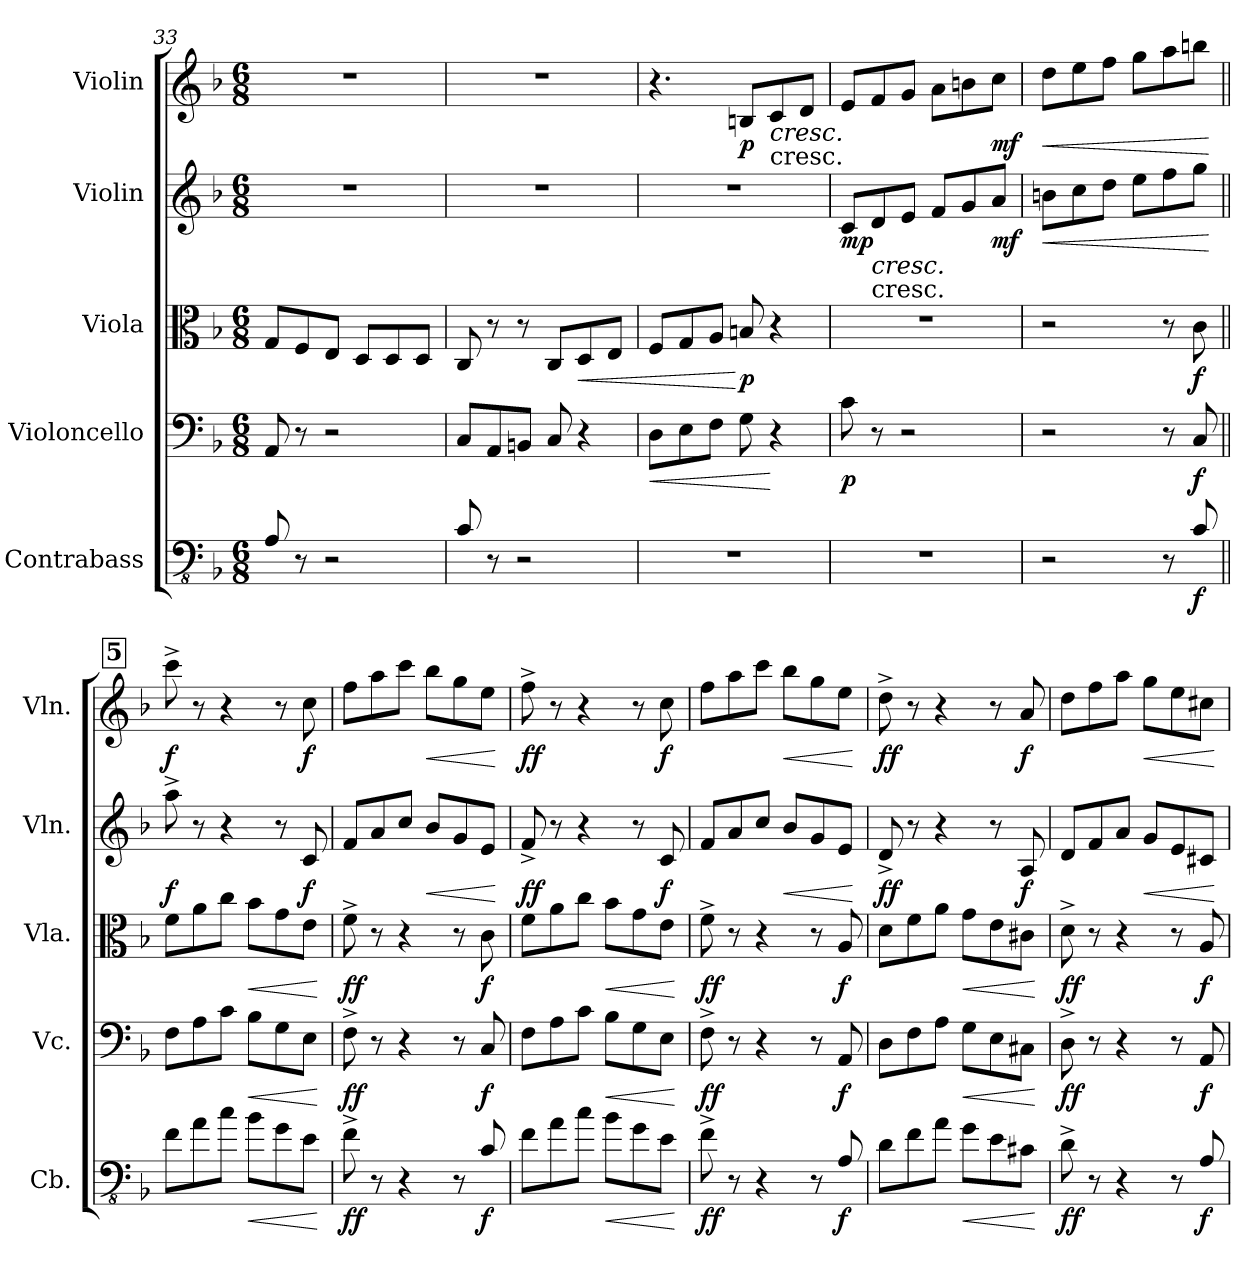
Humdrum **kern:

**kern	**dynam	**kern	**dynam	**kern	**dynam	**kern	**dynam	**kern	**dynam
*part5	*part5	*part4	*part4	*part3	*part3	*part2	*part2	*part1	*part1
*staff5	*staff5	*staff4	*staff4	*staff3	*staff3	*staff2	*staff2	*staff1	*staff1
*I"Contrabass	*	*I"Violoncello	*	*I"Viola	*	*I"Violin	*	*I"Violin	*
*I'Cb.	*	*I'Vc.	*	*I'Vla.	*	*I'Vln.	*	*I'Vln.	*
*clefFv4	*	*clefF4	*	*clefC3	*	*clefG2	*	*clefG2	*
*ITrd7c12	*	*	*	*	*	*	*	*	*
*k[b-]	*	*k[b-]	*	*k[b-]	*	*k[b-]	*	*k[b-]	*
*M6/8	*	*M6/8	*	*M6/8	*	*M6/8	*	*M6/8	*
=33	=33	=33	=33	=33	=33	=33	=33	=33	=33
8AAA/	.	8AA/	.	8G/L	.	2.r	.	2.r	.
8r	.	8r	.	8F/	.	.	.	.	.
2r	.	2r	.	8E/J	.	.	.	.	.
.	.	.	.	8D/L	.	.	.	.	.
.	.	.	.	8D/	.	.	.	.	.
.	.	.	.	8D/J	.	.	.	.	.
=34	=34	=34	=34	=34	=34	=34	=34	=34	=34
8CC/	.	8C/L	.	8C/	.	2.r	.	2.r	.
8r	.	8AA/	.	8r	.	.	.	.	.
2r	.	8BBn/J	.	8r	.	.	.	.	.
.	.	8C/	.	8C/L	.	.	.	.	.
!	!	!	!	!	!LO:HP:b	!	!	!	!
.	.	4r	.	8D/	<	.	.	.	.
.	.	.	.	8E/J	.	.	.	.	.
!!LO:LB:g=z
=35	=35	=35	=35	=35	=35	=35	=35	=35	=35
!	!	!	!LO:HP:b	!	!	!	!	!	!
2.r	.	8D\L	<	8F/L	.	2.r	.	4.r	.
.	.	8E\	.	8G/	.	.	.	.	.
.	.	8F\J	.	8A/J	.	.	.	.	.
!	!	!	!	!	!LO:DY:n=1:b	!	!	!	!LO:DY:b
.	.	8G\	.	8Bn/	[ p	.	.	8Bn/L	p
!	!	!	!	!	!	!	!	!LO:TX:b:t=cresc.	!
!	!	!	!	!	!	!	!	!	!LO:HP:b
.	.	4r	[	4r	.	.	.	8c/	<
.	.	.	.	.	.	.	.	8d/J	.
=36	=36	=36	=36	=36	=36	=36	=36	=36	=36
!	!	!	!LO:DY:b	!	!	!	!LO:DY:b	!	!
2.r	.	8c\	p	2.r	.	8c/L	mp	8e/L	.
!	!	!	!	!	!	!LO:TX:b:t=cresc.	!	!	!
!	!	!	!	!	!	!	!LO:HP:b	!	!
.	.	8r	.	.	.	8d/	<	8f/	.
.	.	2r	.	.	.	8e/J	.	8g/J	.
.	.	.	.	.	.	8f/L	.	8a\L	.
.	.	.	.	.	.	8g/	.	8bn\	.
!	!	!	!	!	!	!	!LO:DY:b	!	!LO:DY:b
.	.	.	.	.	.	8a/J	mf	8cc\J	mf
.	.	.	.	.	.	.	[	.	[
=37	=37	=37	=37	=37	=37	=37	=37	=37	=37
!	!	!	!	!	!	!	!LO:HP:b	!	!LO:HP:b
2r	.	2r	.	2r	.	8bn\L	<	8dd\L	<
.	.	.	.	.	.	8cc\	.	8ee\	.
.	.	.	.	.	.	8dd\J	.	8ff\J	.
.	.	.	.	.	.	8ee\L	.	8gg\L	.
8r	.	8r	.	8r	.	8ff\	.	8aa\	.
!	!LO:DY:b	!	!LO:DY:b	!	!LO:DY:b	!	!	!	!
8CC/	f	8C/	f	8c\	f	8gg\J	.	8bbn\J	.
.	.	.	.	.	.	.	[	.	[
!!LO:REH:place=s1:a:B:fs=14:t=5
=38||	=38||	=38||	=38||	=38||	=38||	=38||	=38||	=38||	=38||
!	!	!	!	!	!	!	!LO:DY:b	!	!LO:DY:b
8FF\L	.	8F\L	.	8f\L	.	8aa^\	f	8ccc^\	f
8AA\	.	8A\	.	8a\	.	8r	.	8r	.
8C\J	.	8c\J	.	8cc\J	.	4r	.	4r	.
!	!LO:HP:b	!	!LO:HP:b	!	!LO:HP:b	!	!	!	!
8BB-\L	<	8B-\L	<	8b-\L	<	.	.	.	.
8GG\	.	8G\	.	8g\	.	8r	.	8r	.
!	!	!	!	!	!	!	!LO:DY:b	!	!LO:DY:b
8EE\J	.	8E\J	.	8e\J	.	8c/	f	8cc\	f
.	[	.	[	.	[	.	.	.	.
=39	=39	=39	=39	=39	=39	=39	=39	=39	=39
!	!LO:DY:b	!	!LO:DY:b	!	!LO:DY:b	!	!	!	!
8FF^\	ff	8F^\	ff	8f^\	ff	8f/L	.	8ff\L	.
8r	.	8r	.	8r	.	8a/	.	8aa\	.
4r	.	4r	.	4r	.	8cc/J	.	8ccc\J	.
!	!	!	!	!	!	!	!LO:HP:b	!	!LO:HP:b
.	.	.	.	.	.	8b-/L	<	8bb-\L	<
8r	.	8r	.	8r	.	8g/	.	8gg\	.
!	!LO:DY:b	!	!LO:DY:b	!	!LO:DY:b	!	!	!	!
8CC/	f	8C/	f	8c\	f	8e/J	.	8ee\J	.
.	.	.	.	.	.	.	[	.	[
!!LO:PB:g=z
=40	=40	=40	=40	=40	=40	=40	=40	=40	=40
!	!	!	!	!	!	!	!LO:DY:b	!	!LO:DY:b
8FF\L	.	8F\L	.	8f\L	.	8f^/	ff	8ff^\	ff
8AA\	.	8A\	.	8a\	.	8r	.	8r	.
8C\J	.	8c\J	.	8cc\J	.	4r	.	4r	.
!	!LO:HP:b	!	!LO:HP:b	!	!LO:HP:b	!	!	!	!
8BB-\L	<	8B-\L	<	8b-\L	<	.	.	.	.
8GG\	.	8G\	.	8g\	.	8r	.	8r	.
!	!	!	!	!	!	!	!LO:DY:b	!	!LO:DY:b
8EE\J	.	8E\J	.	8e\J	.	8c/	f	8cc\	f
.	[	.	[	.	[	.	.	.	.
=41	=41	=41	=41	=41	=41	=41	=41	=41	=41
!	!LO:DY:b	!	!LO:DY:b	!	!LO:DY:b	!	!	!	!
8FF^\	ff	8F^\	ff	8f^\	ff	8f/L	.	8ff\L	.
8r	.	8r	.	8r	.	8a/	.	8aa\	.
4r	.	4r	.	4r	.	8cc/J	.	8ccc\J	.
!	!	!	!	!	!	!	!LO:HP:b	!	!LO:HP:b
.	.	.	.	.	.	8b-/L	<	8bb-\L	<
8r	.	8r	.	8r	.	8g/	.	8gg\	.
!	!LO:DY:b	!	!LO:DY:b	!	!LO:DY:b	!	!	!	!
8AAA/	f	8AA/	f	8A/	f	8e/J	.	8ee\J	.
.	.	.	.	.	.	.	[	.	[
=42	=42	=42	=42	=42	=42	=42	=42	=42	=42
!	!	!	!	!	!	!	!LO:DY:b	!	!LO:DY:b
8DD\L	.	8D\L	.	8d\L	.	8d^/	ff	8dd^\	ff
8FF\	.	8F\	.	8f\	.	8r	.	8r	.
8AA\J	.	8A\J	.	8a\J	.	4r	.	4r	.
!	!LO:HP:b	!	!LO:HP:b	!	!LO:HP:b	!	!	!	!
8GG\L	<	8G\L	<	8g\L	<	.	.	.	.
8EE\	.	8E\	.	8e\	.	8r	.	8r	.
!	!	!	!	!	!	!	!LO:DY:b	!	!LO:DY:b
8CC#X\J	.	8C#X\J	.	8c#X\J	.	8A/	f	8a/	f
.	[	.	[	.	[	.	.	.	.
=43	=43	=43	=43	=43	=43	=43	=43	=43	=43
!	!LO:DY:b	!	!LO:DY:b	!	!LO:DY:b	!	!	!	!
8DD^\	ff	8D^\	ff	8d^\	ff	8d/L	.	8dd\L	.
8r	.	8r	.	8r	.	8f/	.	8ff\	.
4r	.	4r	.	4r	.	8a/J	.	8aa\J	.
!	!	!	!	!	!	!	!LO:HP:b	!	!LO:HP:b
.	.	.	.	.	.	8g/L	<	8gg\L	<
8r	.	8r	.	8r	.	8e/	.	8ee\	.
!	!LO:DY:b	!	!LO:DY:b	!	!LO:DY:b	!	!	!	!
8AAA/	f	8AA/	f	8A/	f	8c#X/J	.	8cc#X\J	.
.	.	.	.	.	.	.	[	.	[
=	=	=	=	=	=	=	=	=	=
*-	*-	*-	*-	*-	*-	*-	*-	*-	*-
